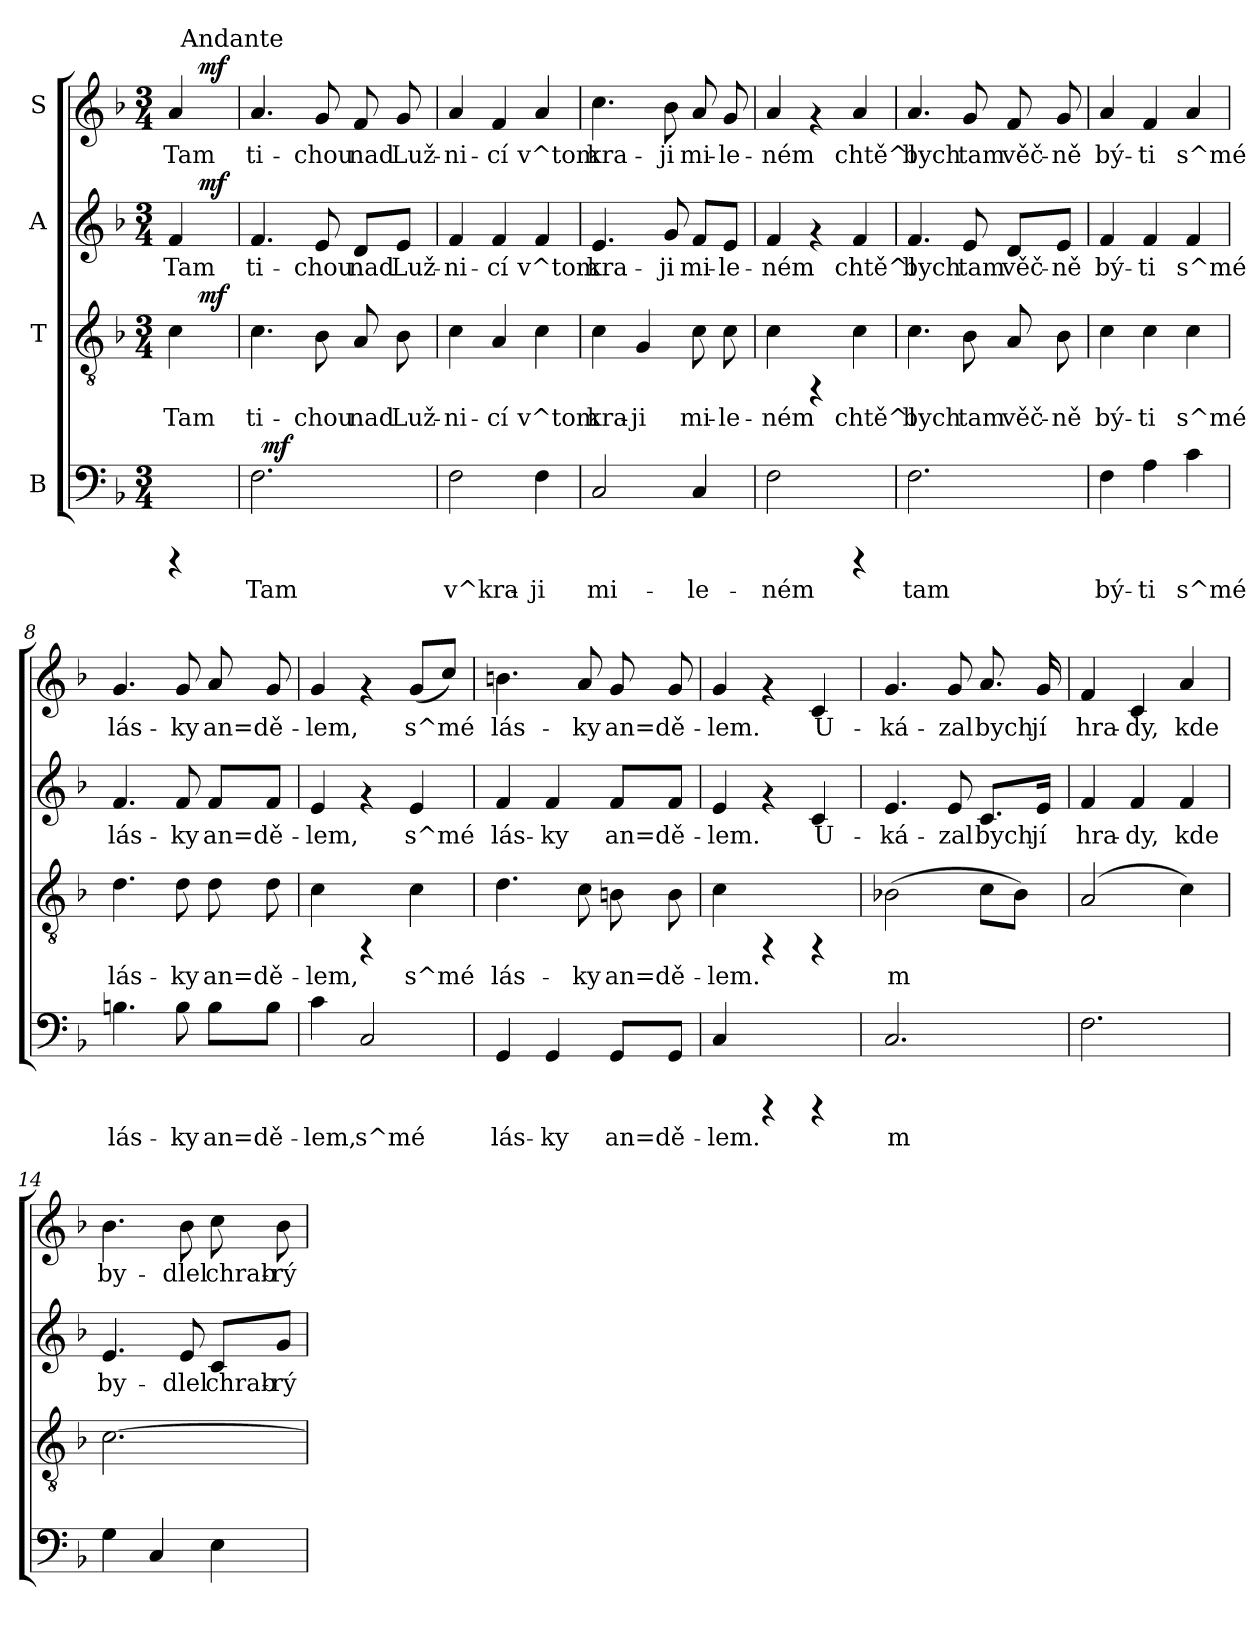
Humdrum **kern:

**kern	**text	**dynam	**kern	**text	**dynam	**kern	**text	**dynam	**kern	**text	**dynam
*part4	*part4	*part4	*part3	*part3	*part3	*part2	*part2	*part2	*part1	*part1	*part1
*staff4	*staff4	*staff4	*staff3	*staff3	*staff3	*staff2	*staff2	*staff2	*staff1	*staff1	*staff1
*I"B	*	*	*I"T	*	*	*I"A	*	*	*I"S	*	*
!!LO:PB:g=z
*stria5	*	*	*stria5	*	*	*stria5	*	*	*stria5	*	*
*clefF4	*	*	*clefGv2	*	*	*clefG2	*	*	*clefG2	*	*
*k[b-]	*	*	*k[b-]	*	*	*k[b-]	*	*	*k[b-]	*	*
*F:	*	*	*F:	*	*	*F:	*	*	*F:	*	*
*M3/4	*	*	*M3/4	*	*	*M3/4	*	*	*M3/4	*	*
=1	=1	=1	=1	=1	=1	=1	=1	=1	=1	=1	=1
!	!	!	!	!LO:LY:b:cj	!	!	!LO:LY:b:cj	!	!	!LO:LY:b:cj	!
*	*	*	*^	*	*	*^	*	*	*^	*	*
*	*	*	*	*	*	*	*	*	*	*	*	*^	*	*
4rCCC	.	.	4c\	16.ryy	Tam	.	4f/	16.ryy	Tam	.	4a/	16.ryy	32ryy	Tam	.
!	!	!	!	!	!	!	!	!	!	!	!	!	!LO:TX:a:t=Andante	!	!
.	.	.	.	.	.	.	.	.	.	.	.	.	8..ryy	.	.
!	!	!	!	!	!	!LO:DY:a	!	!	!	!LO:DY:a	!	!	!	!	!LO:DY:a
.	.	.	.	8ryy	.	mf	.	8ryy	.	mf	.	8ryy	.	.	mf
.	.	.	.	32ryy	.	.	.	32ryy	.	.	.	32ryy	.	.	.
=2	=2	=2	=2	=2	=2	=2	=2	=2	=2	=2	=2	=2	=2	=2	=2
!	!LO:LY:b:cj	!	!	!	!LO:LY:b:cj	!	!	!	!LO:LY:b:cj	!	!	!	!	!LO:LY:b:cj	!
*	*	*	*v	*v	*	*	*	*	*	*	*v	*v	*v	*	*
*^	*	*	*	*	*	*v	*v	*	*	*	*	*
2.F\	32ryy	Tam	.	4.c\	ti-	.	4.f/	ti-	.	4.a/	ti-	.
!	!	!	!LO:DY:a	!	!	!	!	!	!	!	!	!
.	2ryy	.	mf	.	.	.	.	.	.	.	.	.
!	!	!	!	!	!LO:LY:b:cj	!	!	!LO:LY:b:cj	!	!	!LO:LY:b:cj	!
.	.	.	.	8B-\	-chou	.	8e/	-chou	.	8g/	-chou	.
!	!	!	!	!	!LO:LY:b:cj	!	!	!LO:LY:b:cj	!	!	!LO:LY:b:cj	!
.	.	.	.	8A/	nad	.	8d/L	nad	.	8f/	nad	.
.	8..ryy	.	.	.	.	.	.	.	.	.	.	.
!	!	!	!	!	!LO:LY:b:cj	!	!	!LO:LY:b:cj	!	!	!LO:LY:b:cj	!
.	.	.	.	8B-\	Luž-	.	8e/J	Luž-	.	8g/	Luž-	.
=3	=3	=3	=3	=3	=3	=3	=3	=3	=3	=3	=3	=3
!	!	!LO:LY:b:cj	!	!	!LO:LY:b:cj	!	!	!LO:LY:b:cj	!	!	!LO:LY:b:cj	!
*v	*v	*	*	*	*	*	*	*	*	*	*	*
2F\	v^kra-	.	4c\	-ni-	.	4f/	-ni-	.	4a/	-ni-	.
!	!	!	!	!LO:LY:b:cj	!	!	!LO:LY:b:cj	!	!	!LO:LY:b:cj	!
.	.	.	4A/	-cí	.	4f/	-cí	.	4f/	-cí	.
!	!LO:LY:b:cj	!	!	!LO:LY:b:cj	!	!	!LO:LY:b:cj	!	!	!LO:LY:b:cj	!
4F\	-ji	.	4c\	v^tom	.	4f/	v^tom	.	4a/	v^tom	.
=4	=4	=4	=4	=4	=4	=4	=4	=4	=4	=4	=4
!	!LO:LY:b:cj	!	!	!LO:LY:b:cj	!	!	!LO:LY:b:cj	!	!	!LO:LY:b:cj	!
2C/	mi-	.	4c\	kra-	.	4.e/	kra-	.	4.cc\	kra-	.
!	!	!	!	!LO:LY:b:cj	!	!	!	!	!	!	!
.	.	.	4G/	-ji	.	.	.	.	.	.	.
!	!	!	!	!	!	!	!LO:LY:b:cj	!	!	!LO:LY:b:cj	!
.	.	.	.	.	.	8g/	-ji	.	8b-\	-ji	.
!	!LO:LY:b:cj	!	!	!LO:LY:b:cj	!	!	!LO:LY:b:cj	!	!	!LO:LY:b:cj	!
4C/	-le-	.	8c\	mi-	.	8f/L	mi-	.	8a/	mi-	.
!	!	!	!	!LO:LY:b:cj	!	!	!LO:LY:b:cj	!	!	!LO:LY:b:cj	!
.	.	.	8c\	-le-	.	8e/J	-le-	.	8g/	-le-	.
=5	=5	=5	=5	=5	=5	=5	=5	=5	=5	=5	=5
!	!LO:LY:b:cj	!	!	!LO:LY:b:cj	!	!	!LO:LY:b:cj	!	!	!LO:LY:b:cj	!
2F\	-ném	.	4c\	-ném	.	4f/	-ném	.	4a/	-ném	.
.	.	.	4rFF	.	.	4rf	.	.	4rf	.	.
!	!	!	!	!LO:LY:b:cj	!	!	!LO:LY:b:cj	!	!	!LO:LY:b:cj	!
4rCCC	.	.	4c\	chtě^l	.	4f/	chtě^l	.	4a/	chtě^l	.
=6	=6	=6	=6	=6	=6	=6	=6	=6	=6	=6	=6
!	!LO:LY:b:cj	!	!	!LO:LY:b:cj	!	!	!LO:LY:b:cj	!	!	!LO:LY:b:cj	!
2.F\	tam	.	4.c\	bych	.	4.f/	bych	.	4.a/	bych	.
!	!	!	!	!LO:LY:b:cj	!	!	!LO:LY:b:cj	!	!	!LO:LY:b:cj	!
.	.	.	8B-\	tam	.	8e/	tam	.	8g/	tam	.
!	!	!	!	!LO:LY:b:cj	!	!	!LO:LY:b:cj	!	!	!LO:LY:b:cj	!
.	.	.	8A/	věč-	.	8d/L	věč-	.	8f/	věč-	.
!	!	!	!	!LO:LY:b:cj	!	!	!LO:LY:b:cj	!	!	!LO:LY:b:cj	!
.	.	.	8B-\	-ně	.	8e/J	-ně	.	8g/	-ně	.
!!LO:LB:g=z
=7	=7	=7	=7	=7	=7	=7	=7	=7	=7	=7	=7
!	!LO:LY:b:cj	!	!	!LO:LY:b:cj	!	!	!LO:LY:b:cj	!	!	!LO:LY:b:cj	!
4F\	bý-	.	4c\	bý-	.	4f/	bý-	.	4a/	bý-	.
!	!LO:LY:b:cj	!	!	!LO:LY:b:cj	!	!	!LO:LY:b:cj	!	!	!LO:LY:b:cj	!
4A\	-ti	.	4c\	-ti	.	4f/	-ti	.	4f/	-ti	.
!	!LO:LY:b:cj	!	!	!LO:LY:b:cj	!	!	!LO:LY:b:cj	!	!	!LO:LY:b:cj	!
4c\	s^mé	.	4c\	s^mé	.	4f/	s^mé	.	4a/	s^mé	.
=8	=8	=8	=8	=8	=8	=8	=8	=8	=8	=8	=8
!	!LO:LY:b:cj	!	!	!LO:LY:b:cj	!	!	!LO:LY:b:cj	!	!	!LO:LY:b:cj	!
4.Bn\	lás-	.	4.d\	lás-	.	4.f/	lás-	.	4.g/	lás-	.
!	!LO:LY:b:cj	!	!	!LO:LY:b:cj	!	!	!LO:LY:b:cj	!	!	!LO:LY:b:cj	!
8B\	-ky	.	8d\	-ky	.	8f/	-ky	.	8g/	-ky	.
!	!LO:LY:b:cj	!	!	!LO:LY:b:cj	!	!	!LO:LY:b:cj	!	!	!LO:LY:b:cj	!
8B\L	an=d	.	8d\	an=d	.	8f/L	an=d	.	8a/	an=d	.
!	!LO:LY:b:cj	!	!	!LO:LY:b:cj	!	!	!LO:LY:b:cj	!	!	!LO:LY:b:cj	!
8B\J	ě-	.	8d\	ě-	.	8f/J	ě-	.	8g/	ě-	.
=9	=9	=9	=9	=9	=9	=9	=9	=9	=9	=9	=9
!	!LO:LY:b:cj	!	!	!LO:LY:b:cj	!	!	!LO:LY:b:cj	!	!	!LO:LY:b:cj	!
4c\	-lem,	.	4c\	-lem,	.	4e/	-lem,	.	4g/	-lem,	.
!	!LO:LY:b:cj	!	!	!	!	!	!	!	!	!	!
2C/	s^mé	.	4rFF	.	.	4rf	.	.	4rf	.	.
!	!	!	!	!LO:LY:b:cj	!	!	!LO:LY:b:cj	!	!	!LO:LY:b:cj	!
.	.	.	4c\	s^mé	.	4e/	s^mé	.	(<8g/L	s^mé	.
!	!	!	!	!	!	!	!	!	!	!LO:LY:b:cj	!
.	.	.	.	.	.	.	.	.	8cc/J)	.	.
=10	=10	=10	=10	=10	=10	=10	=10	=10	=10	=10	=10
!	!LO:LY:b:cj	!	!	!LO:LY:b:cj	!	!	!LO:LY:b:cj	!	!	!LO:LY:b:cj	!
4GG/	lás-	.	4.d\	lás-	.	4f/	lás-	.	4.bn\	lás-	.
!	!LO:LY:b:cj	!	!	!	!	!	!LO:LY:b:cj	!	!	!	!
4GG/	-ky	.	.	.	.	4f/	-ky	.	.	.	.
!	!	!	!	!LO:LY:b:cj	!	!	!	!	!	!LO:LY:b:cj	!
.	.	.	8c\	-ky	.	.	.	.	8a/	-ky	.
!	!LO:LY:b:cj	!	!	!LO:LY:b:cj	!	!	!LO:LY:b:cj	!	!	!LO:LY:b:cj	!
8GG/L	an=d	.	8Bn\	an=d	.	8f/L	an=d	.	8g/	an=d	.
!	!LO:LY:b:cj	!	!	!LO:LY:b:cj	!	!	!LO:LY:b:cj	!	!	!LO:LY:b:cj	!
8GG/J	ě-	.	8B\	ě-	.	8f/J	ě-	.	8g/	ě-	.
=11	=11	=11	=11	=11	=11	=11	=11	=11	=11	=11	=11
!	!LO:LY:b:cj	!	!	!LO:LY:b:cj	!	!	!LO:LY:b:cj	!	!	!LO:LY:b:cj	!
4C/	-lem.	.	4c\	-lem.	.	4e/	-lem.	.	4g/	-lem.	.
4rCCC	.	.	4rFF	.	.	4rf	.	.	4rf	.	.
!	!	!	!	!	!	!	!LO:LY:b:cj	!	!	!LO:LY:b:cj	!
4rCCC	.	.	4rFF	.	.	4c/	U-	.	4c/	U-	.
=12	=12	=12	=12	=12	=12	=12	=12	=12	=12	=12	=12
!	!LO:LY:b:cj	!	!	!LO:LY:b:cj	!	!	!LO:LY:b:cj	!	!	!LO:LY:b:cj	!
2.C/	m	.	(>2B-X\	m	.	4.e/	-ká-	.	4.g/	-ká-	.
!	!	!	!	!	!	!	!LO:LY:b:cj	!	!	!LO:LY:b:cj	!
.	.	.	.	.	.	8e/	-zal	.	8g/	-zal	.
!	!	!	!	!LO:LY:b:cj	!	!	!LO:LY:b:cj	!	!	!LO:LY:b:cj	!
.	.	.	8c\L	.	.	8.c/L	bych	.	8.a/	bych	.
!	!	!	!	!LO:LY:b:cj	!	!	!	!	!	!	!
.	.	.	8B-\J)	.	.	.	.	.	.	.	.
!	!	!	!	!	!	!	!LO:LY:b:cj	!	!	!LO:LY:b:cj	!
.	.	.	.	.	.	16e/Jk	jí	.	16g/	jí	.
!!LO:PB:g=z
=13	=13	=13	=13	=13	=13	=13	=13	=13	=13	=13	=13
!	!LO:LY:b:cj	!	!	!LO:LY:b:cj	!	!	!LO:LY:b:cj	!	!	!LO:LY:b:cj	!
2.F\	.	.	(>2A/	.	.	4f/	hra-	.	4f/	hra-	.
!	!	!	!	!	!	!	!LO:LY:b:cj	!	!	!LO:LY:b:cj	!
.	.	.	.	.	.	4f/	-dy,	.	4c/	-dy,	.
!	!	!	!	!LO:LY:b:cj	!	!	!LO:LY:b:cj	!	!	!LO:LY:b:cj	!
.	.	.	4c\)	.	.	4f/	kde	.	4a/	kde	.
=14	=14	=14	=14	=14	=14	=14	=14	=14	=14	=14	=14
!	!LO:LY:b:cj	!	!	!LO:LY:b:cj	!	!	!LO:LY:b:cj	!	!	!LO:LY:b:cj	!
4G\	.	.	[>2.c\	.	.	4.e/	by-	.	4.b-\	by-	.
!	!LO:LY:b:cj	!	!	!	!	!	!	!	!	!	!
4C/	.	.	.	.	.	.	.	.	.	.	.
!	!	!	!	!	!	!	!LO:LY:b:cj	!	!	!LO:LY:b:cj	!
.	.	.	.	.	.	8e/	-dlel	.	8b-\	-dlel	.
!	!LO:LY:b:cj	!	!	!	!	!	!LO:LY:b:cj	!	!	!LO:LY:b:cj	!
4E\	.	.	.	.	.	8c/L	chrab-	.	8cc\	chrab-	.
!	!	!	!	!	!	!	!LO:LY:b:cj	!	!	!LO:LY:b:cj	!
.	.	.	.	.	.	8g/J	-rý	.	8b-\	-rý	.
=	=	=	=	=	=	=	=	=	=	=	=
*-	*-	*-	*-	*-	*-	*-	*-	*-	*-	*-	*-
